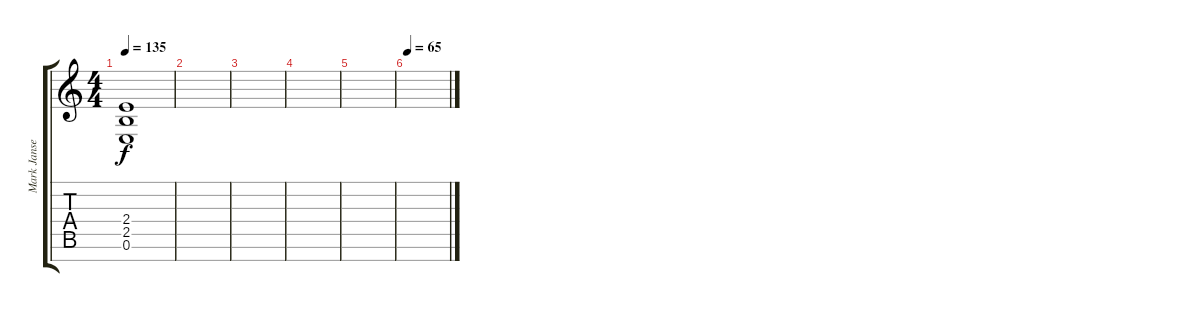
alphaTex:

\track ("Mark Jansen" "Mark Janse") {instrument distortionguitar}
\staff {score tabs}
\tuning (E4 B3 G3 D3 A2 E2 B1) {hide}
\ts (4 4)
\tempo 135
\clef g2
\ks c
(2.4{t} 2.5{t} 0.6{t}).1{dy f} |
|
|
|
|
\tempo 65
